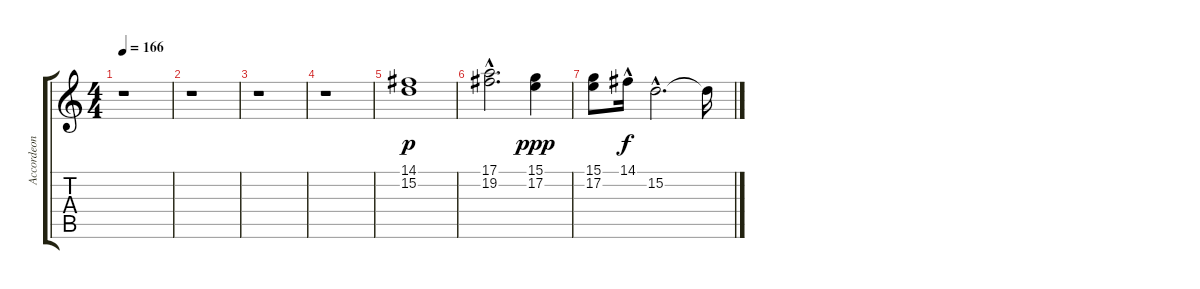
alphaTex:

\track ("Accordeon" "Accordeon") {instrument accordion}
\staff {score tabs}
\tuning (E4 B3 G3 D3 A2 E2) {hide}
\ts (4 4)
\tempo 166
\clef g2
\ks c
r.1{dy mf} |
r.1 |
r.1 |
r.1 |
(14.1 15.2).1{dy p} |
(17.1{hac} 19.2{hac}).2{d volume 0} (15.1 17.2).4{dy ppp} |
(15.1 17.2).8 14.1{hac}.16{dy f} 15.2{hac}.2{d} 15.2{t}.16
